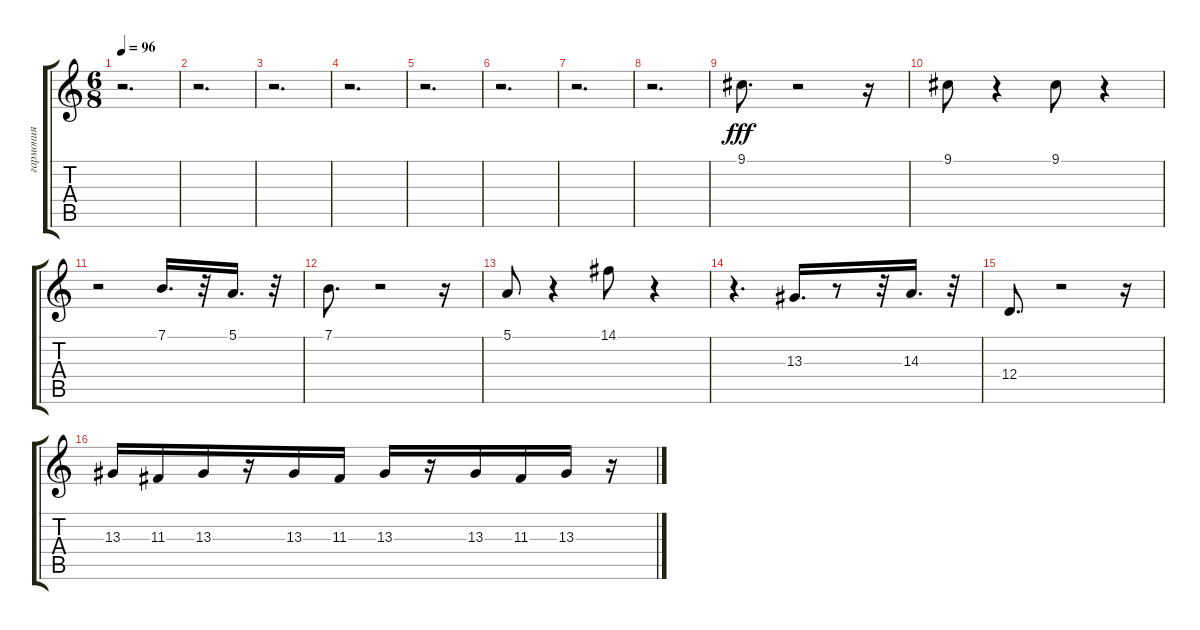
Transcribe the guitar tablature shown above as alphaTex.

\track ("гармония" "гармония") {instrument flute}
\staff {score tabs}
\tuning (E4 B3 G3 D3 A2 E2) {hide}
\ts (6 8)
\tempo 96
\clef g2
\ks c
r.2{d dy f} |
r.2{d} |
r.2{d} |
r.2{d} |
r.2{d} |
r.2{d} |
r.2{d} |
r.2{d} |
9.1.8{d dy fff} r.2 r.16 |
9.1.8 r.4 9.1.8 r.4 |
r.2 7.1.16{d} r.32 5.1.16{d} r.32 |
7.1.8{d} r.2 r.16 |
5.1.8 r.4 14.1.8 r.4 |
r.4{d} 13.3.16{d} r.8 r.32 14.3.16{d} r.32 |
12.4.8{d} r.2 r.16 |
13.3.16 11.3.16 13.3.16 r.16 13.3.16 11.3.16 13.3.16 r.16 13.3.16 11.3.16 13.3.16 r.16
